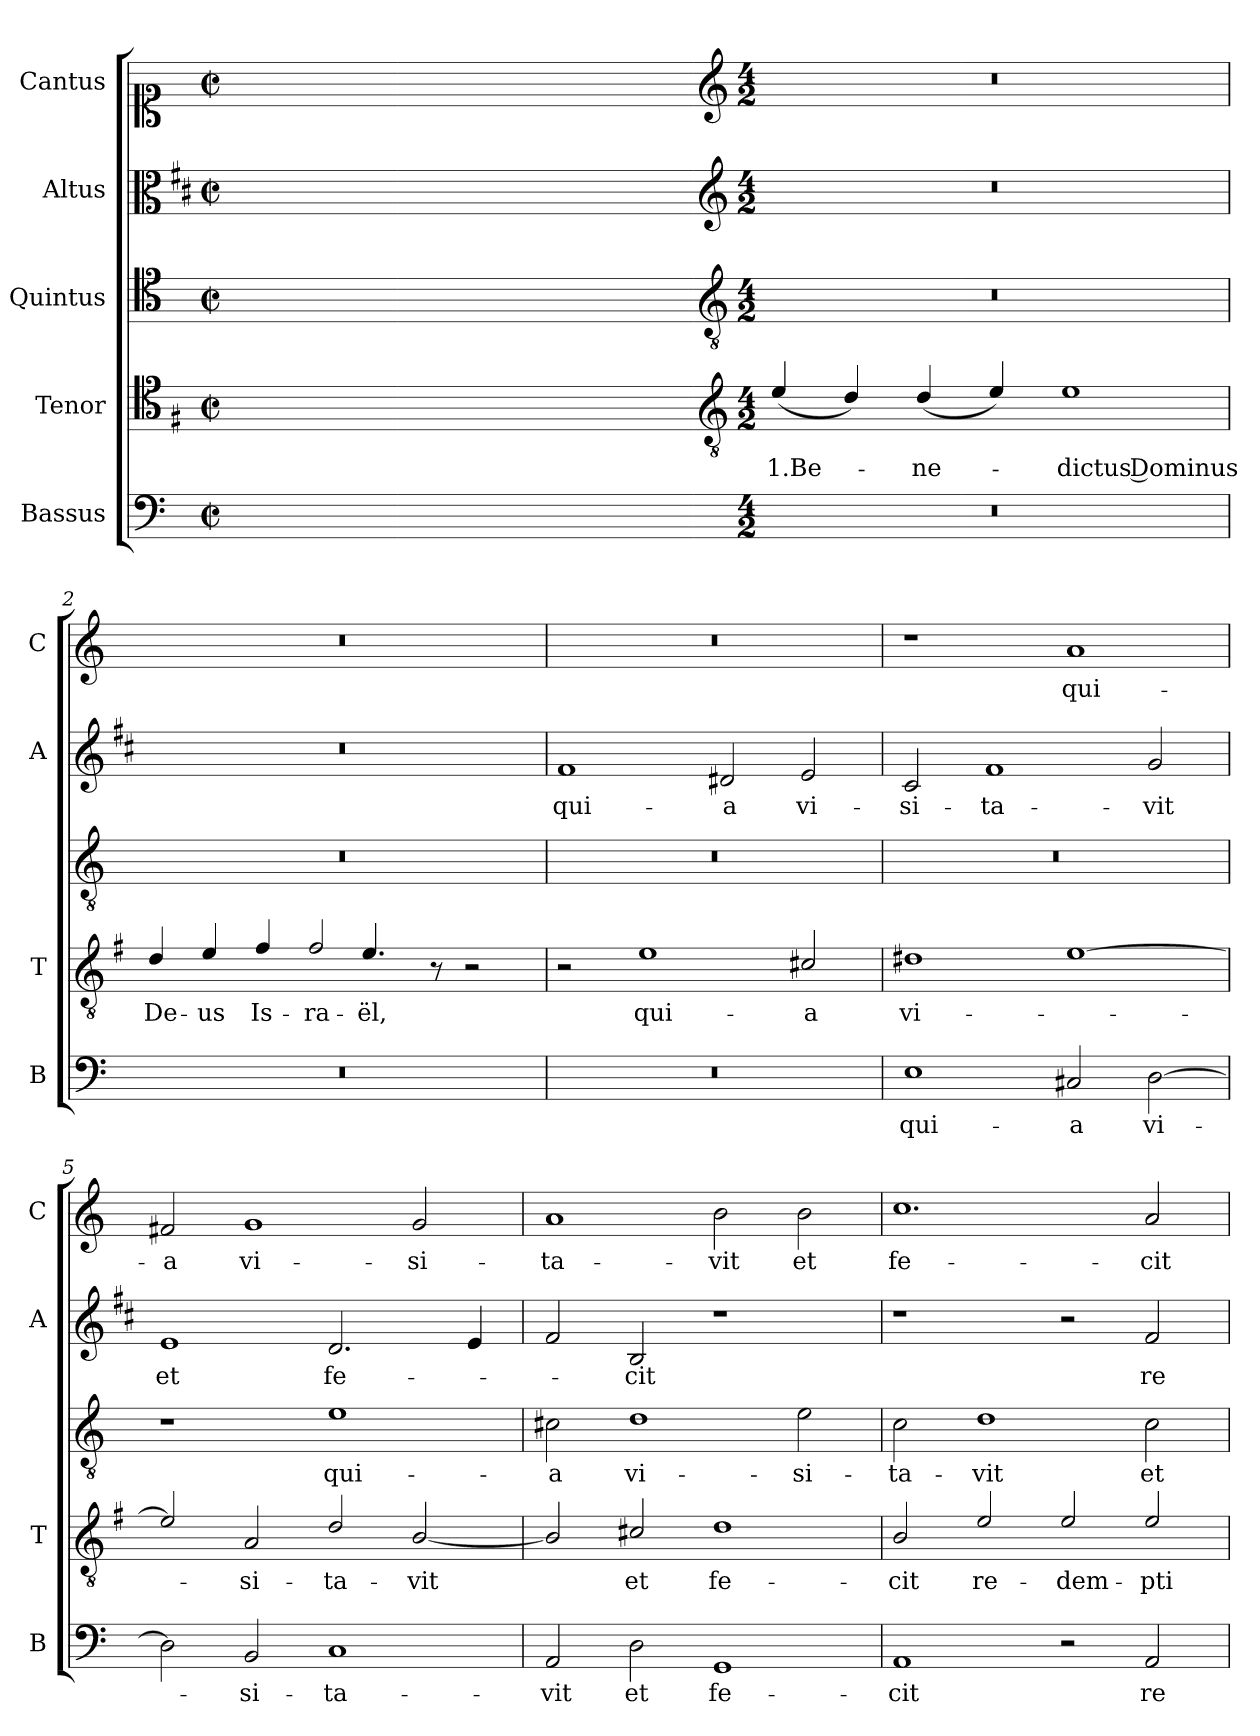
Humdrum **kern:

**kern	**text	**kern	**text	**kern	**text	**kern	**text	**kern	**text
*part5	*part5	*part4	*part4	*part3	*part3	*part2	*part2	*part1	*part1
*staff5	*staff5	*staff4	*staff4	*staff3	*staff3	*staff2	*staff2	*staff1	*staff1
*I"Bassus	*	*I"Tenor	*	*I"Quintus	*	*I"Altus	*	*I"Cantus	*
*I'B	*	*I'T	*	*	*	*I'A	*	*I'C	*
*clefF4	*	*clefC4	*	*clefC4	*	*clefC3	*	*clefC1	*
*	*	*ITrd4c7	*	*	*	*ITrd1c2	*	*	*
*k[]	*	*k[]	*	*k[]	*	*k[]	*	*k[]	*
*C:	*	*C:	*	*C:	*	*C:	*	*C:	*
*M2/2	*	*M2/2	*	*M2/2	*	*M2/2	*	*M2/2	*
*met(c|)	*	*met(c|)	*	*met(c|)	*	*met(c|)	*	*met(c|)	*
=	=	=	=	=	=	=	=	=	=
1ryy	.	1ryy	.	1ryy	.	1ryy	.	1ryy	.
=1X-	=1X-	=1X-	=1X-	=1X-	=1X-	=1X-	=1X-	=1X-	=1X-
4ryy	.	4ryy	.	4ryy	.	4ryy	.	4ryy	.
4ryy	.	4ryy	.	4ryy	.	4ryy	.	4ryy	.
4ryy	.	4ryy	.	4ryy	.	4ryy	.	4ryy	.
4ryy	.	4ryy	.	4ryy	.	4ryy	.	4ryy	.
=1-	=1-	=1-	=1-	=1-	=1-	=1-	=1-	=1-	=1-
*	*	*clefGv2	*	*clefGv2	*	*clefG2	*	*clefG2	*
*M4/2	*	*M4/2	*	*M4/2	*	*M4/2	*	*M4/2	*
!	!	!	!LO:LY:b	!	!	!	!	!	!
0r	.	(>4A/	1.Be-	0r	.	0r	.	0r	.
.	.	4G/)	.	.	.	.	.	.	.
!	!	!	!LO:LY:b	!	!	!	!	!	!
.	.	(>4G/	-ne-	.	.	.	.	.	.
.	.	4A/)	.	.	.	.	.	.	.
!	!	!	!LO:LY:b	!	!	!	!	!	!
.	.	1A	-dictus Dominus	.	.	.	.	.	.
=2	=2	=2	=2	=2	=2	=2	=2	=2	=2
!	!	!	!LO:LY:b	!	!	!	!	!	!
0r	.	4G/	De-	0r	.	0r	.	0r	.
!	!	!	!LO:LY:b	!	!	!	!	!	!
.	.	4A/	-us	.	.	.	.	.	.
!	!	!	!LO:LY:b	!	!	!	!	!	!
.	.	4B/	Is-	.	.	.	.	.	.
!	!	!LO:N:head=open	!LO:LY:b	!	!	!	!	!	!
.	.	4B/	-ra-	.	.	.	.	.	.
!	!	!	!LO:LY:b	!	!	!	!	!	!
.	.	4.A/	-ël,	.	.	.	.	.	.
.	.	8r	.	.	.	.	.	.	.
.	.	2r	.	.	.	.	.	.	.
=3	=3	=3	=3	=3	=3	=3	=3	=3	=3
!	!	!	!	!	!	!	!LO:LY:b	!	!
0r	.	2r	.	0r	.	1e	qui-	0r	.
!	!	!	!LO:LY:b	!	!	!	!	!	!
.	.	1A	qui-	.	.	.	.	.	.
!	!	!	!	!	!	!	!LO:LY:b	!	!
.	.	.	.	.	.	2c#X/	-a	.	.
!	!	!	!LO:LY:b	!	!	!	!LO:LY:b	!	!
.	.	2F#X/	-a	.	.	2d/	vi-	.	.
!!LO:LB:g=z
=4	=4	=4	=4	=4	=4	=4	=4	=4	=4
!	!LO:LY:b	!	!LO:LY:b	!	!	!	!LO:LY:b	!	!
1E	qui-	1G#X	vi-	0r	.	2B/	-si-	1r	.
!	!	!	!	!	!	!	!LO:LY:b	!	!
.	.	.	.	.	.	1e	-ta-	.	.
!	!LO:LY:b	!	!	!	!	!	!	!	!LO:LY:b
2C#X/	-a	[1A	.	.	.	.	.	1a	qui-
!	!LO:LY:b	!	!	!	!	!	!LO:LY:b	!	!
[2D\	vi-	.	.	.	.	2f/	-vit	.	.
=5	=5	=5	=5	=5	=5	=5	=5	=5	=5
!	!	!	!	!	!	!	!LO:LY:b	!	!LO:LY:b
2D\]	.	2A/]	.	1r	.	1d	et	2f#X/	-a
!	!LO:LY:b	!	!LO:LY:b	!	!	!	!	!	!LO:LY:b
2BB/	-si-	2D/	-si-	.	.	.	.	1g	vi-
!	!LO:LY:b	!	!LO:LY:b	!	!LO:LY:b	!	!LO:LY:b	!	!
1C	-ta-	2G/	-ta-	1e	qui-	2.c/	fe-	.	.
!	!	!	!LO:LY:b	!	!	!	!	!	!LO:LY:b
.	.	[2E/	-vit	.	.	.	.	2g/	-si-
.	.	.	.	.	.	4d/	.	.	.
=6	=6	=6	=6	=6	=6	=6	=6	=6	=6
!	!LO:LY:b	!	!	!	!LO:LY:b	!	!	!	!LO:LY:b
2AA/	-vit	2E/]	.	2c#X\	-a	2e/	.	1a	-ta-
!	!LO:LY:b	!	!LO:LY:b	!	!LO:LY:b	!	!LO:LY:b	!	!
2D\	et	2F#X/	et	1d	vi-	2A/	-cit	.	.
!	!LO:LY:b	!	!LO:LY:b	!	!	!	!	!	!LO:LY:b
1GG	fe-	1G	fe-	.	.	1r	.	2b\	-vit
!	!	!	!	!	!LO:LY:b	!	!	!	!LO:LY:b
.	.	.	.	2e\	-si-	.	.	2b\	et
=7	=7	=7	=7	=7	=7	=7	=7	=7	=7
!	!LO:LY:b	!	!LO:LY:b	!	!LO:LY:b	!	!	!	!LO:LY:b
1AA	-cit	2E/	-cit	2c\	-ta-	1r	.	1.cc	fe-
!	!	!	!LO:LY:b	!	!LO:LY:b	!	!	!	!
.	.	2A/	re-	1d	-vit	.	.	.	.
!	!	!	!LO:LY:b	!	!	!	!	!	!
2r	.	2A/	-dem-	.	.	2r	.	.	.
!	!LO:LY:b	!	!LO:LY:b	!	!LO:LY:b	!	!LO:LY:b	!	!LO:LY:b
2AA/	re-	2A/	-pti-	2c\	et	2e/	re-	2a/	-cit
=	=	=	=	=	=	=	=	=	=
*-	*-	*-	*-	*-	*-	*-	*-	*-	*-
